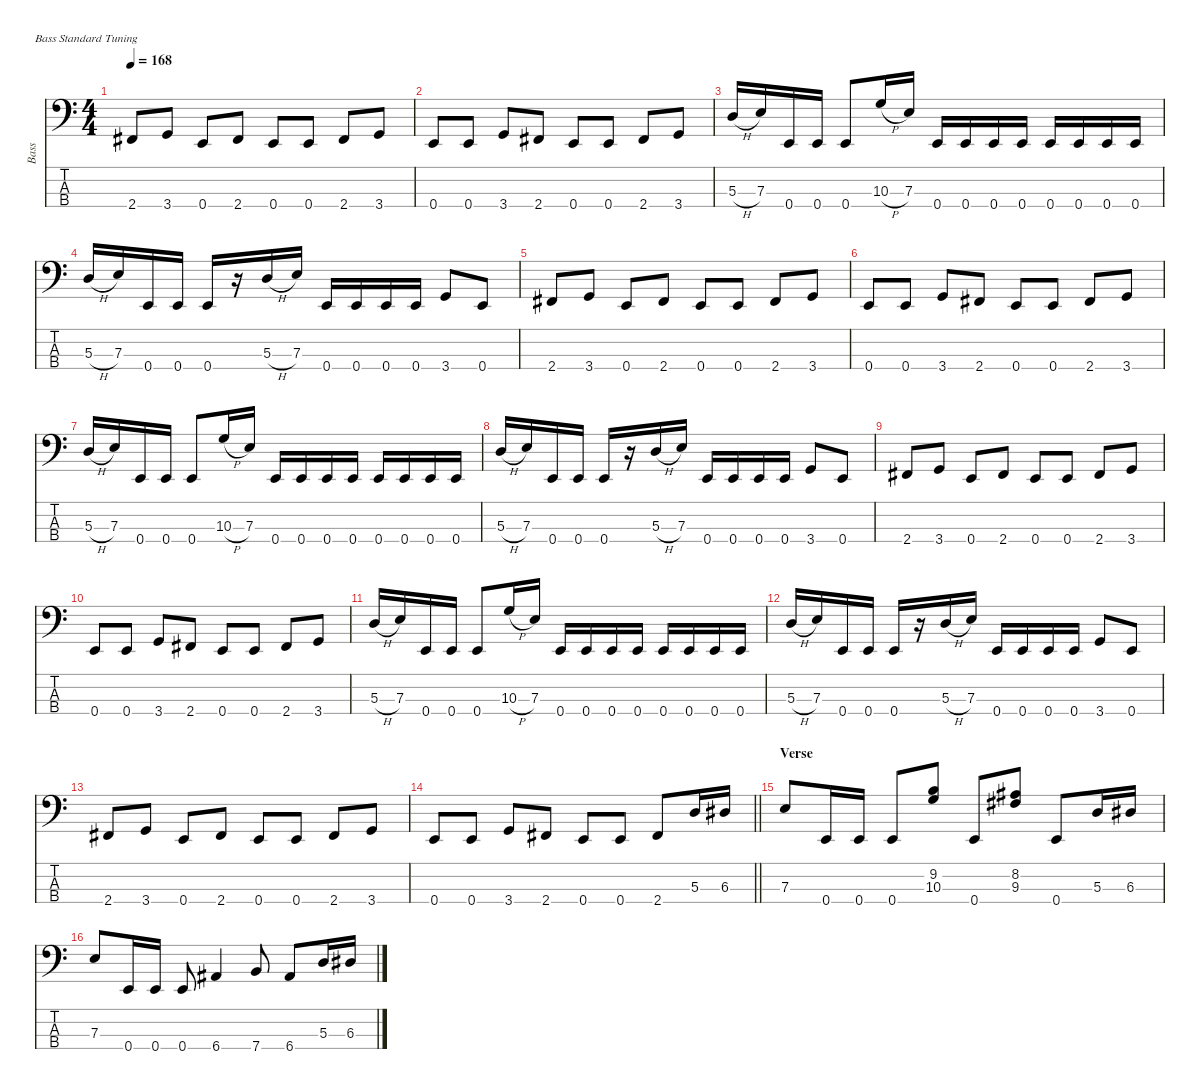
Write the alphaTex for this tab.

\defaultSystemsLayout 4
\hideDynamics
\bracketExtendMode nobrackets
\firstSystemTrackNameMode fullname
\otherSystemsTrackNameOrientation horizontal
\track ("Bass" "el.bs.") {instrument electricbasspick}
\staff {score tabs}
\tuning (G2 D2 A1 E1)
\ts (4 4)
\tempo 168
\clef f4
\ks c
2.4{acc #}.8{dy f beam Up} 3.4.8{beam Up} 0.4.8{beam Up} 2.4{acc #}.8{beam Up} 0.4.8{beam Up} 0.4.8{beam Up} 2.4{acc #}.8{beam Up} 3.4.8{beam Up} |
0.4.8{beam Up} 0.4.8{beam Up} 3.4.8{beam Up} 2.4{acc #}.8{beam Up} 0.4.8{beam Up} 0.4.8{beam Up} 2.4{acc #}.8{beam Up} 3.4.8{beam Up} |
5.3{h}.16{beam Up} 7.3.16{beam Up} 0.4.16{beam Up} 0.4.16{beam Up} 0.4.8{beam Up} 10.3{h}.16{beam Up} 7.3.16{beam Up} 0.4.16{beam Up} 0.4.16{beam Up} 0.4.16{beam Up} 0.4.16{beam Up} 0.4.16{beam Up} 0.4.16{beam Up} 0.4.16{beam Up} 0.4.16{beam Up} |
5.3{h}.16{beam Up} 7.3.16{beam Up} 0.4.16{beam Up} 0.4.16{beam Up} 0.4.16{beam Up} r.16{beam Up} 5.3{h}.16{beam Up} 7.3.16{beam Up} 0.4.16{beam Up} 0.4.16{beam Up} 0.4.16{beam Up} 0.4.16{beam Up} 3.4.8{beam Up} 0.4.8{beam Up} |
2.4{acc #}.8{beam Up} 3.4.8{beam Up} 0.4.8{beam Up} 2.4{acc #}.8{beam Up} 0.4.8{beam Up} 0.4.8{beam Up} 2.4{acc #}.8{beam Up} 3.4.8{beam Up} |
0.4.8{beam Up} 0.4.8{beam Up} 3.4.8{beam Up} 2.4{acc #}.8{beam Up} 0.4.8{beam Up} 0.4.8{beam Up} 2.4{acc #}.8{beam Up} 3.4.8{beam Up} |
5.3{h}.16{beam Up} 7.3.16{beam Up} 0.4.16{beam Up} 0.4.16{beam Up} 0.4.8{beam Up} 10.3{h}.16{beam Up} 7.3.16{beam Up} 0.4.16{beam Up} 0.4.16{beam Up} 0.4.16{beam Up} 0.4.16{beam Up} 0.4.16{beam Up} 0.4.16{beam Up} 0.4.16{beam Up} 0.4.16{beam Up} |
5.3{h}.16{beam Up} 7.3.16{beam Up} 0.4.16{beam Up} 0.4.16{beam Up} 0.4.16{beam Up} r.16{beam Up} 5.3{h}.16{beam Up} 7.3.16{beam Up} 0.4.16{beam Up} 0.4.16{beam Up} 0.4.16{beam Up} 0.4.16{beam Up} 3.4.8{beam Up} 0.4.8{beam Up} |
2.4{acc #}.8{beam Up} 3.4.8{beam Up} 0.4.8{beam Up} 2.4{acc #}.8{beam Up} 0.4.8{beam Up} 0.4.8{beam Up} 2.4{acc #}.8{beam Up} 3.4.8{beam Up} |
0.4.8{beam Up} 0.4.8{beam Up} 3.4.8{beam Up} 2.4{acc #}.8{beam Up} 0.4.8{beam Up} 0.4.8{beam Up} 2.4{acc #}.8{beam Up} 3.4.8{beam Up} |
5.3{h}.16{beam Up} 7.3.16{beam Up} 0.4.16{beam Up} 0.4.16{beam Up} 0.4.8{beam Up} 10.3{h}.16{beam Up} 7.3.16{beam Up} 0.4.16{beam Up} 0.4.16{beam Up} 0.4.16{beam Up} 0.4.16{beam Up} 0.4.16{beam Up} 0.4.16{beam Up} 0.4.16{beam Up} 0.4.16{beam Up} |
5.3{h}.16{beam Up} 7.3.16{beam Up} 0.4.16{beam Up} 0.4.16{beam Up} 0.4.16{beam Up} r.16{beam Up} 5.3{h}.16{beam Up} 7.3.16{beam Up} 0.4.16{beam Up} 0.4.16{beam Up} 0.4.16{beam Up} 0.4.16{beam Up} 3.4.8{beam Up} 0.4.8{beam Up} |
2.4{acc #}.8{beam Up} 3.4.8{beam Up} 0.4.8{beam Up} 2.4{acc #}.8{beam Up} 0.4.8{beam Up} 0.4.8{beam Up} 2.4{acc #}.8{beam Up} 3.4.8{beam Up} |
\barLineRight lightlight
0.4.8{beam Up} 0.4.8{beam Up} 3.4.8{beam Up} 2.4{acc #}.8{beam Up} 0.4.8{beam Up} 0.4.8{beam Up} 2.4{acc #}.8{beam Up} 5.3.16{beam Up} 6.3{acc #}.16{beam Up} |
\section ("" "Verse")
7.3.8{beam Up} 0.4.16{beam Up} 0.4.16{beam Up} 0.4.8{beam Up} (9.2 10.3).8{beam Up} 0.4.8{beam Up} (8.2{acc #} 9.3{acc #}).8{beam Up} 0.4.8{beam Up} 5.3.16{beam Up} 6.3{acc #}.16{beam Up} |
7.3.8{beam Up} 0.4.16{beam Up} 0.4.16{beam Up} 0.4.8{beam Up} 6.4{acc #}.4{beam Up} 7.4.8{beam Up} 6.4{acc #}.8{beam Up} 5.3.16{beam Up} 6.3{acc #}.16{beam Up}
